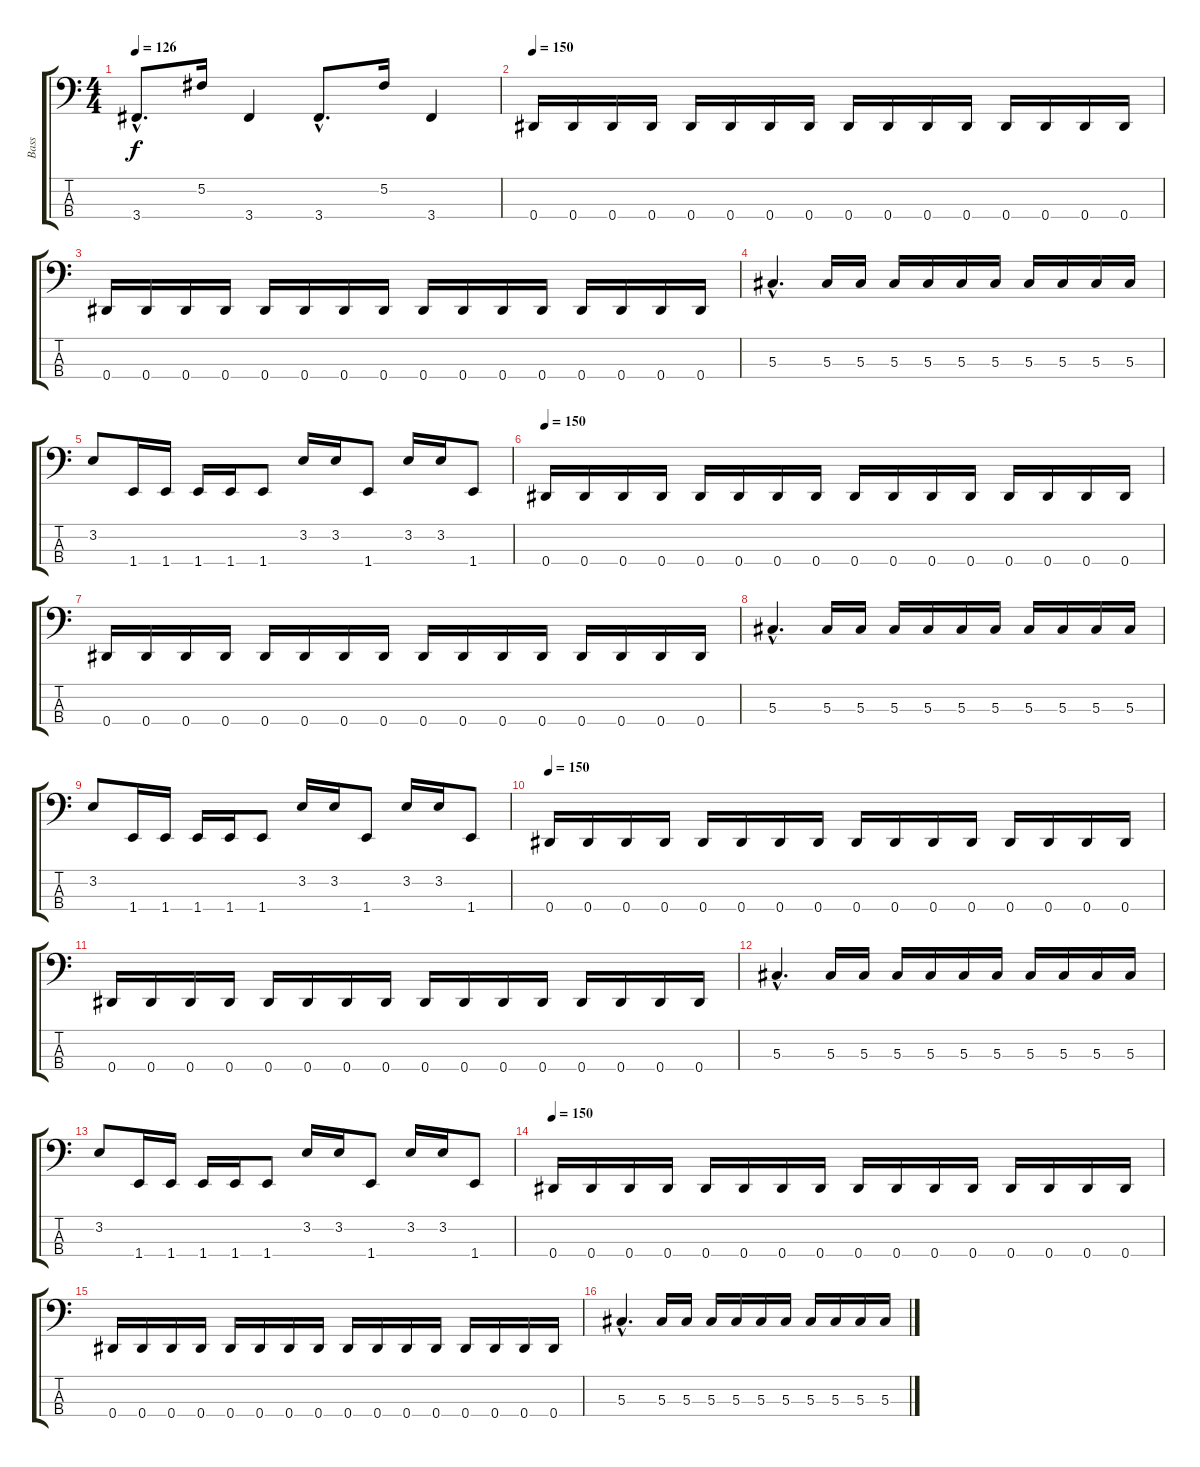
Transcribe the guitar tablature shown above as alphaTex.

\track ("Bass" "Bass") {instrument electricbasspick}
\staff {score tabs}
\tuning (Gb2 Db2 Ab1 Eb1) {hide}
\ts (4 4)
\tempo 126
\clef f4
\ks c
3.4{hac}.8{d dy f} 5.2.16 3.4.4 3.4{hac}.8{d} 5.2.16 3.4.4 |
\tempo 150
0.4.16 0.4.16 0.4.16 0.4.16 0.4.16 0.4.16 0.4.16 0.4.16 0.4.16 0.4.16 0.4.16 0.4.16 0.4.16 0.4.16 0.4.16 0.4.16 |
0.4.16 0.4.16 0.4.16 0.4.16 0.4.16 0.4.16 0.4.16 0.4.16 0.4.16 0.4.16 0.4.16 0.4.16 0.4.16 0.4.16 0.4.16 0.4.16 |
5.3{hac}.4{d} 5.3.16 5.3.16 5.3.16 5.3.16 5.3.16 5.3.16 5.3.16 5.3.16 5.3.16 5.3.16 |
3.2.8 1.4.16 1.4.16 1.4.16 1.4.16 1.4.8 3.2.16 3.2.16 1.4.8 3.2.16 3.2.16 1.4.8 |
\tempo 150
0.4.16 0.4.16 0.4.16 0.4.16 0.4.16 0.4.16 0.4.16 0.4.16 0.4.16 0.4.16 0.4.16 0.4.16 0.4.16 0.4.16 0.4.16 0.4.16 |
0.4.16 0.4.16 0.4.16 0.4.16 0.4.16 0.4.16 0.4.16 0.4.16 0.4.16 0.4.16 0.4.16 0.4.16 0.4.16 0.4.16 0.4.16 0.4.16 |
5.3{hac}.4{d} 5.3.16 5.3.16 5.3.16 5.3.16 5.3.16 5.3.16 5.3.16 5.3.16 5.3.16 5.3.16 |
3.2.8 1.4.16 1.4.16 1.4.16 1.4.16 1.4.8 3.2.16 3.2.16 1.4.8 3.2.16 3.2.16 1.4.8 |
\tempo 150
0.4.16 0.4.16 0.4.16 0.4.16 0.4.16 0.4.16 0.4.16 0.4.16 0.4.16 0.4.16 0.4.16 0.4.16 0.4.16 0.4.16 0.4.16 0.4.16 |
0.4.16 0.4.16 0.4.16 0.4.16 0.4.16 0.4.16 0.4.16 0.4.16 0.4.16 0.4.16 0.4.16 0.4.16 0.4.16 0.4.16 0.4.16 0.4.16 |
5.3{hac}.4{d} 5.3.16 5.3.16 5.3.16 5.3.16 5.3.16 5.3.16 5.3.16 5.3.16 5.3.16 5.3.16 |
3.2.8 1.4.16 1.4.16 1.4.16 1.4.16 1.4.8 3.2.16 3.2.16 1.4.8 3.2.16 3.2.16 1.4.8 |
\tempo 150
0.4.16 0.4.16 0.4.16 0.4.16 0.4.16 0.4.16 0.4.16 0.4.16 0.4.16 0.4.16 0.4.16 0.4.16 0.4.16 0.4.16 0.4.16 0.4.16 |
0.4.16 0.4.16 0.4.16 0.4.16 0.4.16 0.4.16 0.4.16 0.4.16 0.4.16 0.4.16 0.4.16 0.4.16 0.4.16 0.4.16 0.4.16 0.4.16 |
5.3{hac}.4{d} 5.3.16 5.3.16 5.3.16 5.3.16 5.3.16 5.3.16 5.3.16 5.3.16 5.3.16 5.3.16
